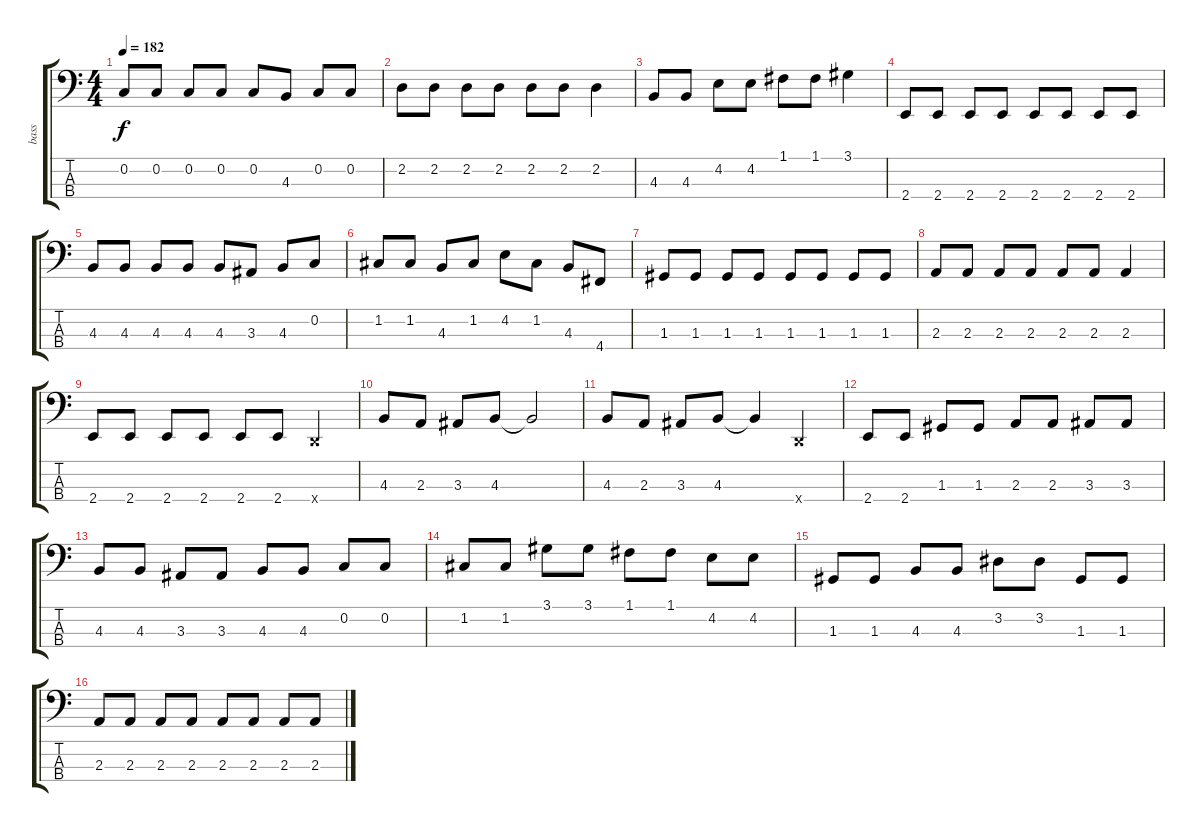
\track ("bass" "bass") {instrument electricbasspick}
\staff {score tabs}
\tuning (F2 C2 G1 D1) {hide}
\ts (4 4)
\tempo 182
\clef f4
\ks c
0.2.8{dy f} 0.2.8 0.2.8 0.2.8 0.2.8 4.3.8 0.2.8 0.2.8 |
2.2.8 2.2.8 2.2.8 2.2.8 2.2.8 2.2.8 2.2.4 |
4.3.8 4.3.8 4.2.8 4.2.8 1.1.8 1.1.8 3.1.4 |
2.4.8 2.4.8 2.4.8 2.4.8 2.4.8 2.4.8 2.4.8 2.4.8 |
4.3.8 4.3.8 4.3.8 4.3.8 4.3.8 3.3.8 4.3.8 0.2.8 |
1.2.8 1.2.8 4.3.8 1.2.8 4.2.8 1.2.8 4.3.8 4.4.8 |
1.3.8 1.3.8 1.3.8 1.3.8 1.3.8 1.3.8 1.3.8 1.3.8 |
2.3.8 2.3.8 2.3.8 2.3.8 2.3.8 2.3.8 2.3.4 |
2.4.8 2.4.8 2.4.8 2.4.8 2.4.8 2.4.8 0.4{x}.4 |
4.3.8 2.3.8 3.3.8 4.3.8 4.3{t}.2 |
4.3.8 2.3.8 3.3.8 4.3.8 4.3{t}.4 0.4{x}.4 |
2.4.8 2.4.8 1.3.8 1.3.8 2.3.8 2.3.8 3.3.8 3.3.8 |
4.3.8 4.3.8 3.3.8 3.3.8 4.3.8 4.3.8 0.2.8 0.2.8 |
1.2.8 1.2.8 3.1.8 3.1.8 1.1.8 1.1.8 4.2.8 4.2.8 |
1.3.8 1.3.8 4.3.8 4.3.8 3.2.8 3.2.8 1.3.8 1.3.8 |
2.3.8 2.3.8 2.3.8 2.3.8 2.3.8 2.3.8 2.3.8 2.3.8
